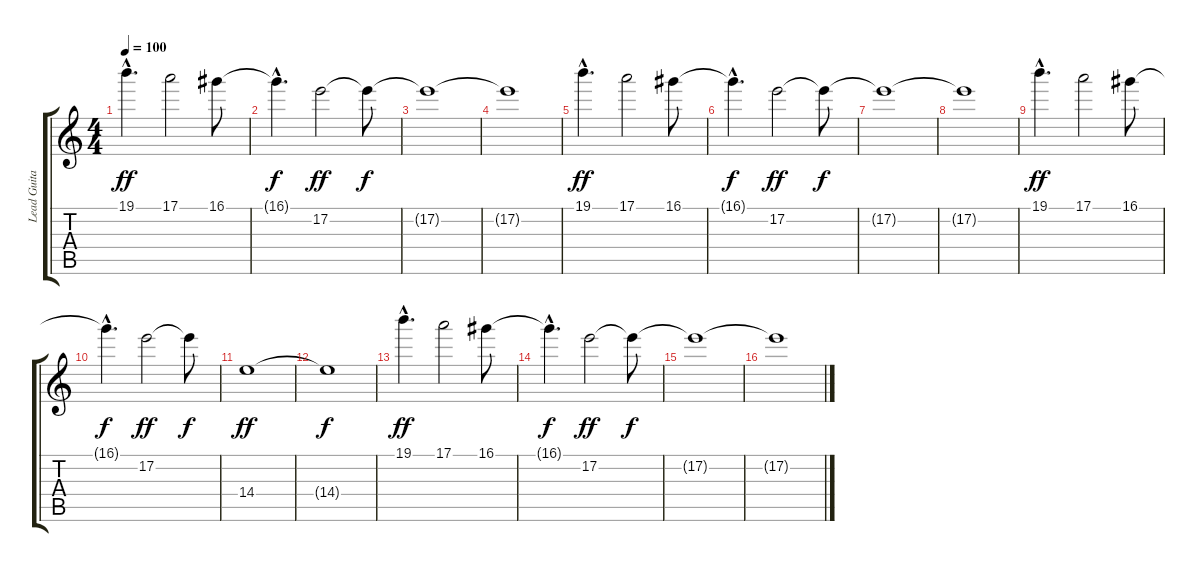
\track ("Lead Guitar" "Lead Guita") {instrument distortionguitar}
\staff {score tabs}
\tuning (E4 B3 G3 D3 A2 E2) {hide}
\ts (4 4)
\tempo 100
\clef g2
\ks c
19.1{hac}.4{d dy ff} 17.1.2 16.1.8 |
16.1{hac t}.4{d dy f} 17.2.2{dy ff} 17.2{t}.8{dy f} |
17.2{t}.1 |
17.2{t}.1 |
19.1{hac}.4{d dy ff} 17.1.2 16.1.8 |
16.1{hac t}.4{d dy f} 17.2.2{dy ff} 17.2{t}.8{dy f} |
17.2{t}.1 |
17.2{t}.1 |
19.1{hac}.4{d dy ff} 17.1.2 16.1.8 |
16.1{hac t}.4{d dy f} 17.2.2{dy ff} 17.2{t}.8{dy f} |
14.4.1{dy ff} |
14.4{t}.1{dy f} |
19.1{hac}.4{d dy ff} 17.1.2 16.1.8 |
16.1{hac t}.4{d dy f} 17.2.2{dy ff} 17.2{t}.8{dy f} |
17.2{t}.1 |
17.2{t}.1
